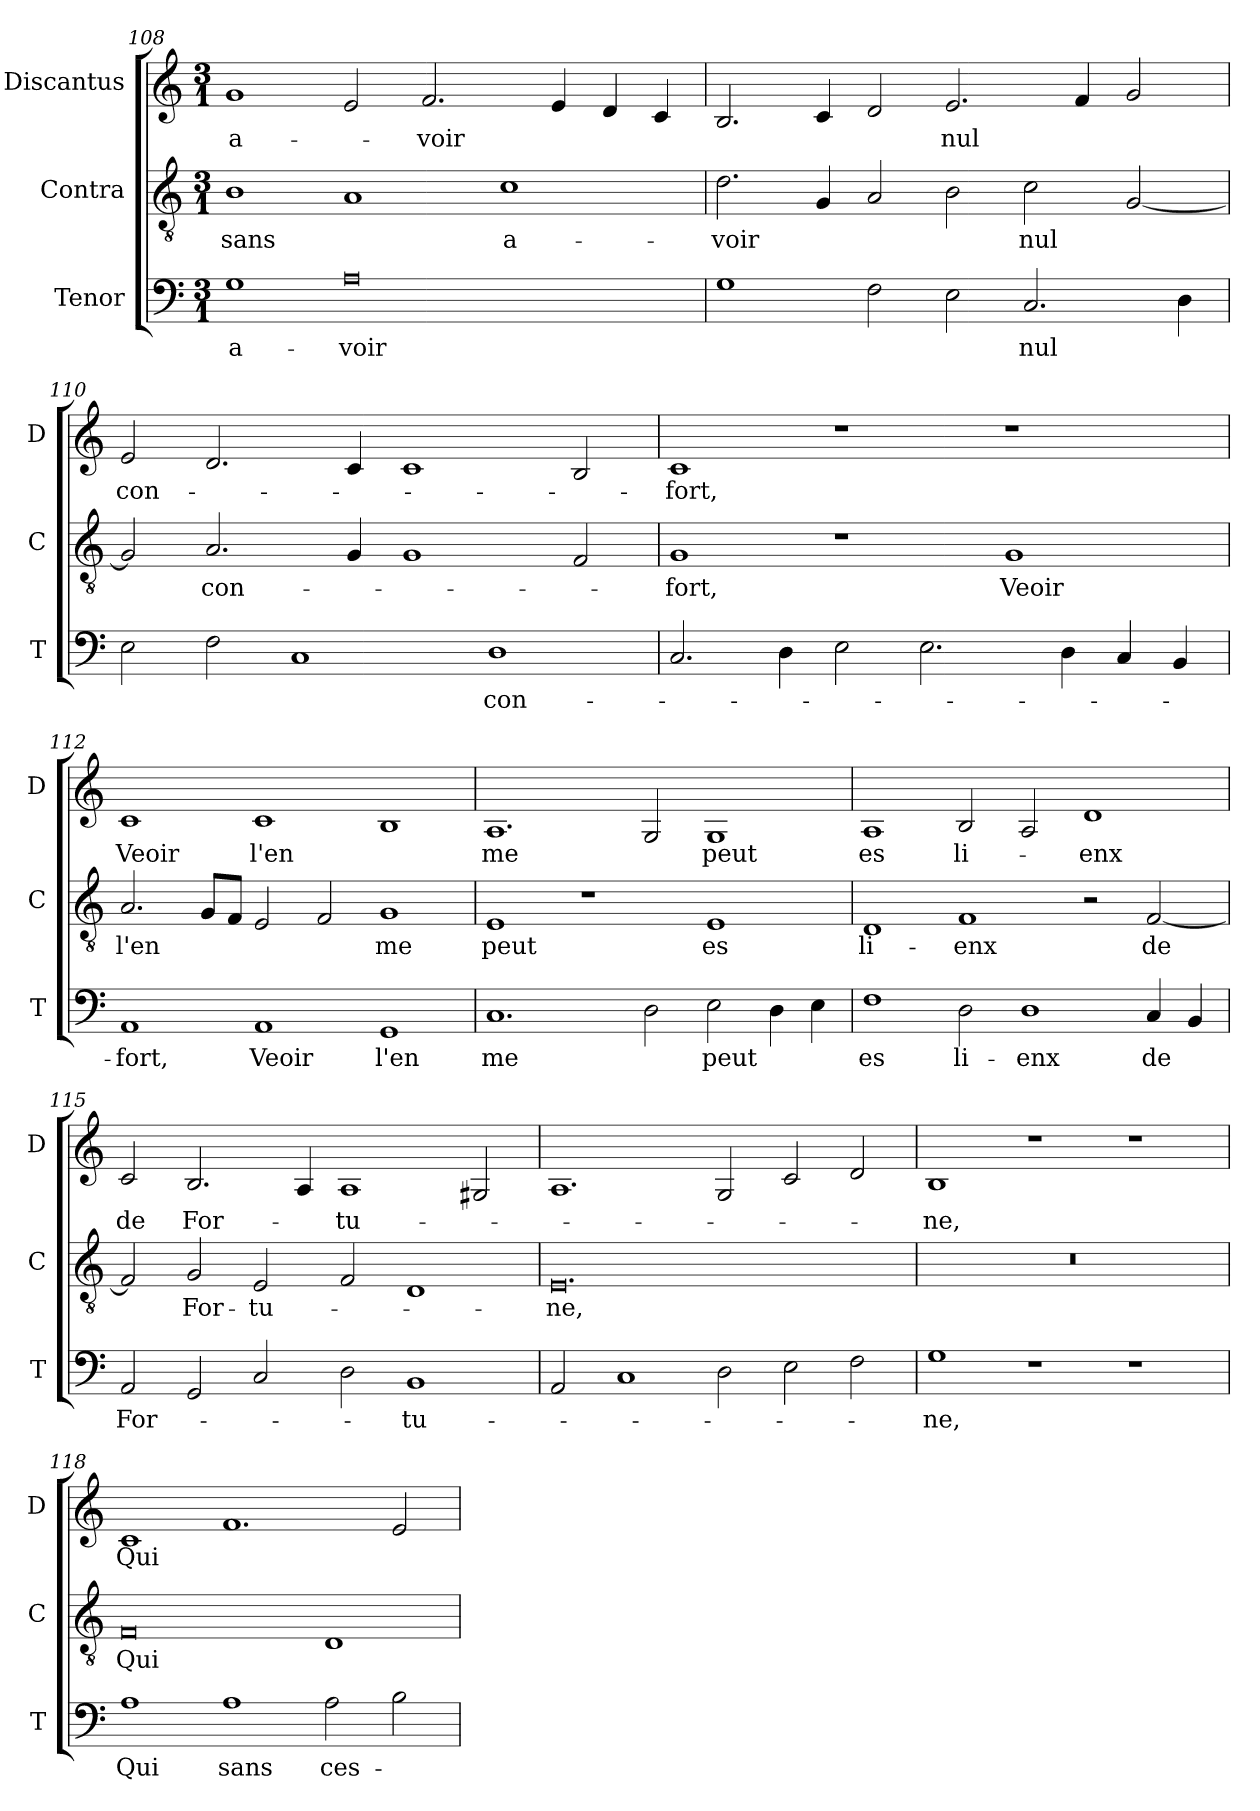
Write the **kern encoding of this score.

**kern	**text	**kern	**text	**kern	**text
*part3	*part3	*part2	*part2	*part1	*part1
*staff3	*staff3	*staff2	*staff2	*staff1	*staff1
*I"Tenor	*	*I"Contra	*	*I"Discantus	*
*I'T	*	*I'C	*	*I'D	*
*clefF4	*	*clefGv2	*	*clefG2	*
*k[]	*	*k[]	*	*k[]	*
*M3/1	*	*M3/1	*	*M3/1	*
=108	=108	=108	=108	=108	=108
1G	a-	1B	sans	1g	a-
0A	-voir	1A	.	2e/	.
.	.	.	.	2.f/	-voir
.	.	1c	a-	.	.
.	.	.	.	4e/	.
.	.	.	.	4d/	.
.	.	.	.	4c/	.
=109	=109	=109	=109	=109	=109
1G	.	2.d\	-voir	2.B/	.
.	.	4G/	.	4c/	.
2F\	.	2A/	.	2d/	.
2E\	.	2B\	.	2.e/	nul
2.C/	nul	2c\	nul	.	.
.	.	.	.	4f/	.
.	.	[2G/	.	2g/	.
4D\	.	.	.	.	.
=110	=110	=110	=110	=110	=110
2E\	.	2G/]	.	2e/	con-
2F\	.	2.A/	con-	2.d/	.
1C	.	.	.	.	.
.	.	4G/	.	4c/	.
.	.	1G	.	1c	.
1D	con-	.	.	.	.
.	.	2F/	.	2B/	.
=111	=111	=111	=111	=111	=111
2.C/	.	1G	-fort,	1c	-fort,
4D\	.	.	.	.	.
2E\	.	1r	.	1r	.
2.E\	.	.	.	.	.
.	.	1G	Veoir	1r	.
4D\	.	.	.	.	.
4C/	.	.	.	.	.
4BB/	.	.	.	.	.
=112	=112	=112	=112	=112	=112
1AA	-fort,	2.A/	l'en	1c	Veoir
.	.	8G/L	.	.	.
.	.	8F/J	.	.	.
1AA	Veoir	2E/	.	1c	l'en
.	.	2F/	.	.	.
1GG	l'en	1G	me	1B	.
=113	=113	=113	=113	=113	=113
1.C	me	1E	peut	1.A	me
.	.	1r	.	.	.
2D\	.	.	.	2G/	.
2E\	peut	1E	es	1G	peut
4D\	.	.	.	.	.
4E\	.	.	.	.	.
=114	=114	=114	=114	=114	=114
1F	es	1D	li-	1A	es
2D\	li-	1F	-enx	2B/	li-
1D	-enx	.	.	2A/	.
.	.	2r	.	1d	-enx
4C/	de	[2F/	de	.	.
4BB/	.	.	.	.	.
=115	=115	=115	=115	=115	=115
2AA/	For-	2F/]	.	2c/	de
2GG/	.	2G/	For-	2.B/	For-
2C/	.	2E/	-tu-	.	.
.	.	.	.	4A/	.
2D\	.	2F/	.	1A	-tu-
1BB	-tu-	1D	.	.	.
.	.	.	.	2G#X/	.
=116	=116	=116	=116	=116	=116
2AA/	.	0.E	-ne,	1.A	.
1C	.	.	.	.	.
2D\	.	.	.	2G/	.
2E\	.	.	.	2c/	.
2F\	.	.	.	2d/	.
=117	=117	=117	=117	=117	=117
1G	-ne,	0.r	.	1B	-ne,
1r	.	.	.	1r	.
1r	.	.	.	1r	.
=118	=118	=118	=118	=118	=118
1A	Qui	0F	Qui	1c	Qui
1A	sans	.	.	1.f	.
2A\	ces-	1D	.	.	.
2B\	.	.	.	2e/	.
=	=	=	=	=	=
*-	*-	*-	*-	*-	*-
